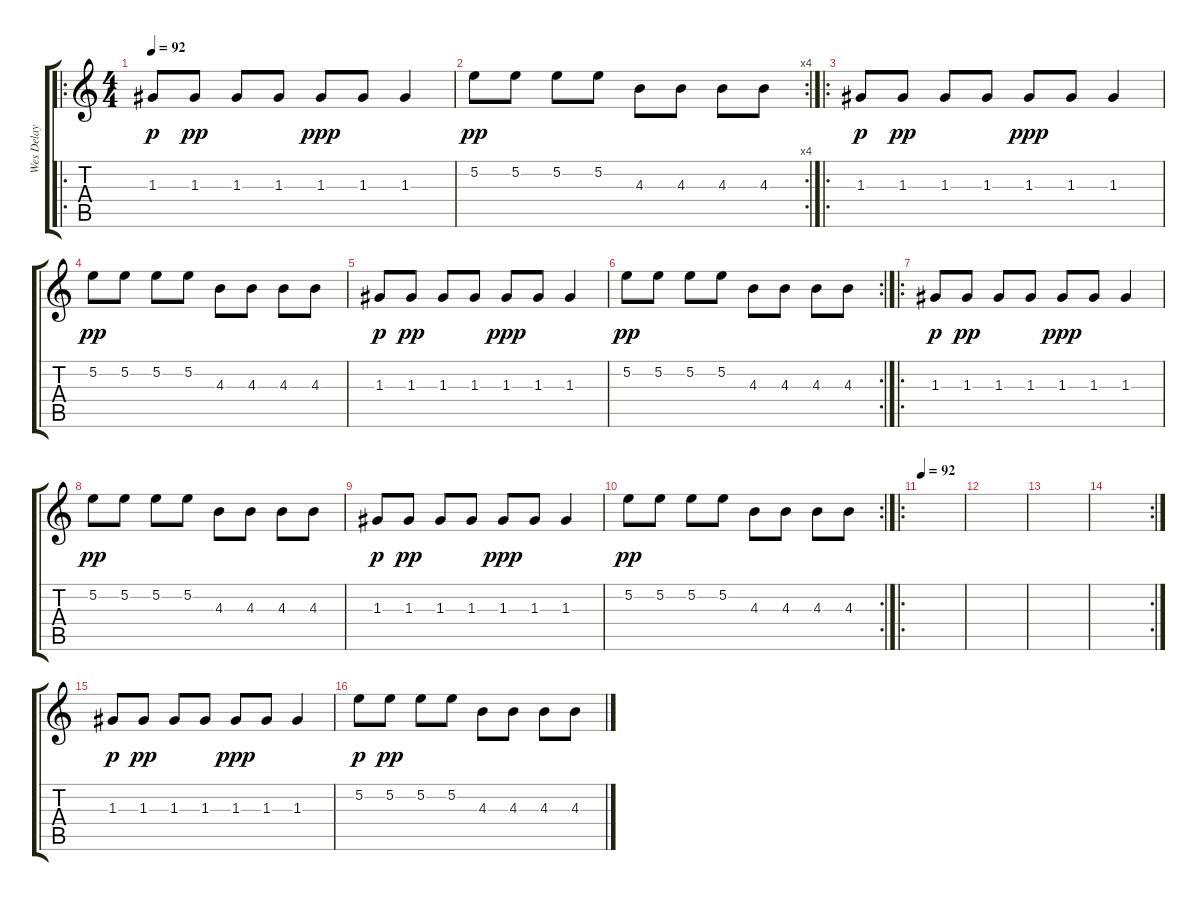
\track ("Wes Delay" "Wes Delay") {instrument electricguitarclean}
\staff {score tabs}
\tuning (E4 B3 G3 D3 A2 E2) {hide}
\ro
\ts (4 4)
\tempo 92
\clef g2
\ks c
1.3.8{dy p instrument electricguitarclean} 1.3.8{dy pp} 1.3.8 1.3.8 1.3.8{dy ppp} 1.3.8 1.3.4 |
\rc 4
5.2.8{dy pp} 5.2.8 5.2.8 5.2.8 4.3.8 4.3.8 4.3.8 4.3.8 |
\ro
1.3.8{dy p} 1.3.8{dy pp} 1.3.8 1.3.8 1.3.8{dy ppp} 1.3.8 1.3.4 |
5.2.8{dy pp} 5.2.8 5.2.8 5.2.8 4.3.8 4.3.8 4.3.8 4.3.8 |
1.3.8{dy p} 1.3.8{dy pp} 1.3.8 1.3.8 1.3.8{dy ppp} 1.3.8 1.3.4 |
\rc 2
5.2.8{dy pp} 5.2.8 5.2.8 5.2.8 4.3.8 4.3.8 4.3.8 4.3.8 |
\ro
1.3.8{dy p} 1.3.8{dy pp} 1.3.8 1.3.8 1.3.8{dy ppp} 1.3.8 1.3.4 |
5.2.8{dy pp} 5.2.8 5.2.8 5.2.8 4.3.8 4.3.8 4.3.8 4.3.8 |
1.3.8{dy p} 1.3.8{dy pp} 1.3.8 1.3.8 1.3.8{dy ppp} 1.3.8 1.3.4 |
\rc 2
5.2.8{dy pp} 5.2.8 5.2.8 5.2.8 4.3.8 4.3.8 4.3.8 4.3.8 |
\ro
\tempo 92
|
|
|
\rc 2
|
1.3.8{dy p} 1.3.8{dy pp} 1.3.8 1.3.8 1.3.8{dy ppp} 1.3.8 1.3.4 |
5.2.8{dy p} 5.2.8{dy pp} 5.2.8 5.2.8 4.3.8 4.3.8 4.3.8 4.3.8
